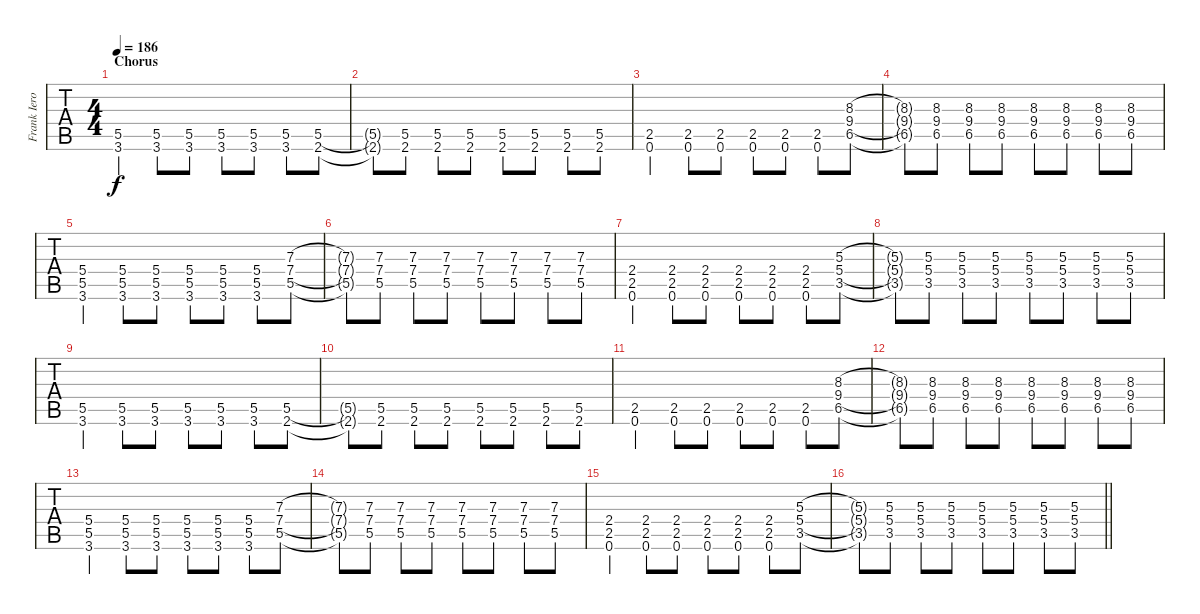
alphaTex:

\track ("Frank Iero" "Frank Iero") {instrument distortionguitar}
\staff {tabs}
\tuning (E4 B3 G3 D3 A2 E2) {hide}
\ts (4 4)
\section ("" "Chorus")
\tempo 186
\clef g2
\ks c
(5.5 3.6).4{dy f} (5.5 3.6).8 (5.5 3.6).8 (5.5 3.6).8 (5.5 3.6).8 (5.5 3.6).8 (5.5 2.6).8 |
(5.5{t} 2.6{t}).8 (5.5 2.6).8 (5.5 2.6).8 (5.5 2.6).8 (5.5 2.6).8 (5.5 2.6).8 (5.5 2.6).8 (5.5 2.6).8 |
(2.5 0.6).4 (2.5 0.6).8 (2.5 0.6).8 (2.5 0.6).8 (2.5 0.6).8 (2.5 0.6).8 (8.3 9.4 6.5).8 |
(8.3{t} 9.4{t} 6.5{t}).8 (8.3 9.4 6.5).8 (8.3 9.4 6.5).8 (8.3 9.4 6.5).8 (8.3 9.4 6.5).8 (8.3 9.4 6.5).8 (8.3 9.4 6.5).8 (8.3 9.4 6.5).8 |
(5.4 5.5 3.6).4 (5.4 5.5 3.6).8 (5.4 5.5 3.6).8 (5.4 5.5 3.6).8 (5.4 5.5 3.6).8 (5.4 5.5 3.6).8 (7.3 7.4 5.5).8 |
(7.3{t} 7.4{t} 5.5{t}).8 (7.3 7.4 5.5).8 (7.3 7.4 5.5).8 (7.3 7.4 5.5).8 (7.3 7.4 5.5).8 (7.3 7.4 5.5).8 (7.3 7.4 5.5).8 (7.3 7.4 5.5).8 |
(2.4 2.5 0.6).4 (2.4 2.5 0.6).8 (2.4 2.5 0.6).8 (2.4 2.5 0.6).8 (2.4 2.5 0.6).8 (2.4 2.5 0.6).8 (5.3 5.4 3.5).8 |
(5.3{t} 5.4{t} 3.5{t}).8 (5.3 5.4 3.5).8 (5.3 5.4 3.5).8 (5.3 5.4 3.5).8 (5.3 5.4 3.5).8 (5.3 5.4 3.5).8 (5.3 5.4 3.5).8 (5.3 5.4 3.5).8 |
(5.5 3.6).4 (5.5 3.6).8 (5.5 3.6).8 (5.5 3.6).8 (5.5 3.6).8 (5.5 3.6).8 (5.5 2.6).8 |
(5.5{t} 2.6{t}).8 (5.5 2.6).8 (5.5 2.6).8 (5.5 2.6).8 (5.5 2.6).8 (5.5 2.6).8 (5.5 2.6).8 (5.5 2.6).8 |
(2.5 0.6).4 (2.5 0.6).8 (2.5 0.6).8 (2.5 0.6).8 (2.5 0.6).8 (2.5 0.6).8 (8.3 9.4 6.5).8 |
(8.3{t} 9.4{t} 6.5{t}).8 (8.3 9.4 6.5).8 (8.3 9.4 6.5).8 (8.3 9.4 6.5).8 (8.3 9.4 6.5).8 (8.3 9.4 6.5).8 (8.3 9.4 6.5).8 (8.3 9.4 6.5).8 |
(5.4 5.5 3.6).4 (5.4 5.5 3.6).8 (5.4 5.5 3.6).8 (5.4 5.5 3.6).8 (5.4 5.5 3.6).8 (5.4 5.5 3.6).8 (7.3 7.4 5.5).8 |
(7.3{t} 7.4{t} 5.5{t}).8 (7.3 7.4 5.5).8 (7.3 7.4 5.5).8 (7.3 7.4 5.5).8 (7.3 7.4 5.5).8 (7.3 7.4 5.5).8 (7.3 7.4 5.5).8 (7.3 7.4 5.5).8 |
(2.4 2.5 0.6).4 (2.4 2.5 0.6).8 (2.4 2.5 0.6).8 (2.4 2.5 0.6).8 (2.4 2.5 0.6).8 (2.4 2.5 0.6).8 (5.3 5.4 3.5).8 |
\barLineRight lightlight
(5.3{t} 5.4{t} 3.5{t}).8 (5.3 5.4 3.5).8 (5.3 5.4 3.5).8 (5.3 5.4 3.5).8 (5.3 5.4 3.5).8 (5.3 5.4 3.5).8 (5.3 5.4 3.5).8 (5.3 5.4 3.5).8
